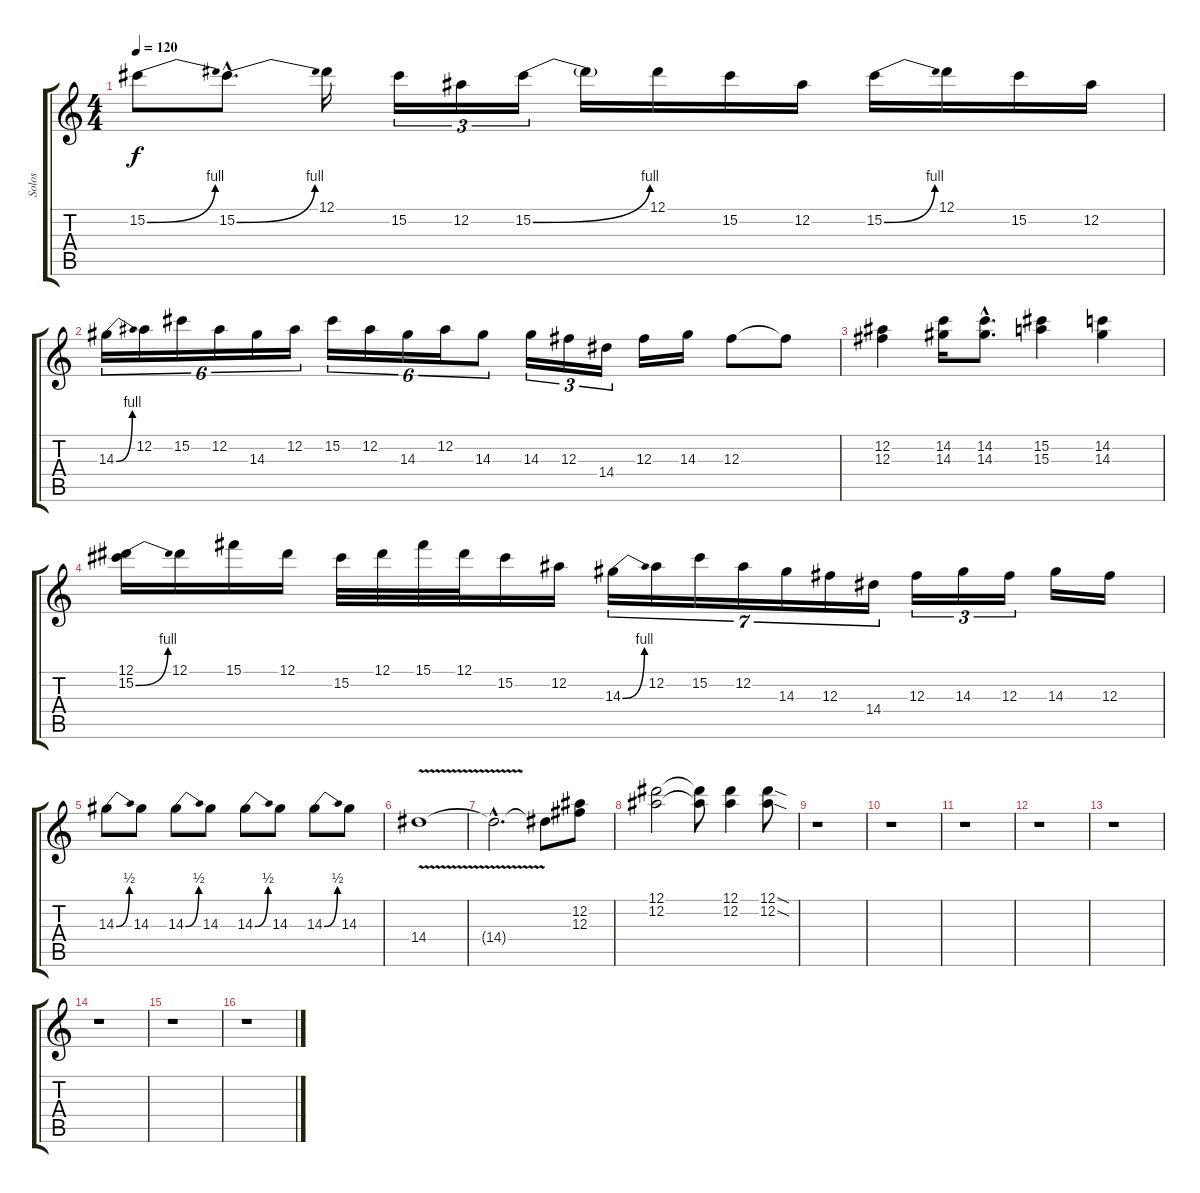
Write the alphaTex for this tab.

\track ("Solos" "Solos") {instrument distortionguitar}
\staff {score tabs}
\tuning (Eb4 Bb3 Gb3 Db3 Ab2 Eb2) {hide}
\ts (4 4)
\tempo 120
\clef g2
\ks c
15.2{be (bend 0 0 60 4)}.8{dy f} 15.2{be (bend 0 0 60 4) hac}.8{d} 12.1.16 15.2.16{tu (3 2)} 12.2.16{tu (3 2)} 15.2{be (bend 0 0 60 4)}.16{tu (3 2)} 15.2{t}.16 12.1.16 15.2.16 12.2.16 15.2{be (bend 0 0 60 4)}.16 12.1.16 15.2.16 12.2.16 |
14.3{be (bend 0 0 60 4)}.16{tu (6 4)} 12.2.16{tu (6 4)} 15.2.16{tu (6 4)} 12.2.16{tu (6 4)} 14.3.16{tu (6 4)} 12.2.16{tu (6 4)} 15.2.16{tu (6 4)} 12.2.16{tu (6 4)} 14.3.16{tu (6 4)} 12.2.16{tu (6 4)} 14.3.8{tu (6 4)} 14.3.16{tu (3 2)} 12.3.16{tu (3 2)} 14.4.16{tu (3 2)} 12.3.16 14.3.16 12.3.8 12.3{t}.8 |
(12.2 12.3).4 (14.2 14.3).16 (14.2{hac} 14.3{hac}).8{d} (15.2 15.3).4 (14.2 14.3).4 |
(12.1 15.2{be (bend 0 0 60 4)}).16 12.1.16 15.1.16 12.1.16 15.2.32 12.1.32 15.1.32 12.1.32 15.2.16 12.2.16 14.3{be (bend 0 0 60 4)}.16{tu (7 4)} 12.2.16{tu (7 4)} 15.2.16{tu (7 4)} 12.2.16{tu (7 4)} 14.3.16{tu (7 4)} 12.3.16{tu (7 4)} 14.4.16{tu (7 4)} 12.3.16{tu (3 2)} 14.3.16{tu (3 2)} 12.3.16{tu (3 2)} 14.3.16 12.3.16 |
14.3{be (bend 0 0 60 2)}.8 14.3.8 14.3{be (bend 0 0 60 2)}.8 14.3.8 14.3{be (bend 0 0 60 2)}.8 14.3.8 14.3{be (bend 0 0 60 2)}.8 14.3.8 |
14.4{v}.1 |
14.4{hac t}.2{d} 14.4{t}.8 (12.2 12.3).8 |
(12.1 12.2).2 (12.1{t} 12.2{t}).8 (12.1 12.2).4 (12.1{sod} 12.2{sod}).8 |
r.1 |
r.1 |
r.1 |
r.1 |
r.1 |
r.1 |
r.1 |
r.1
